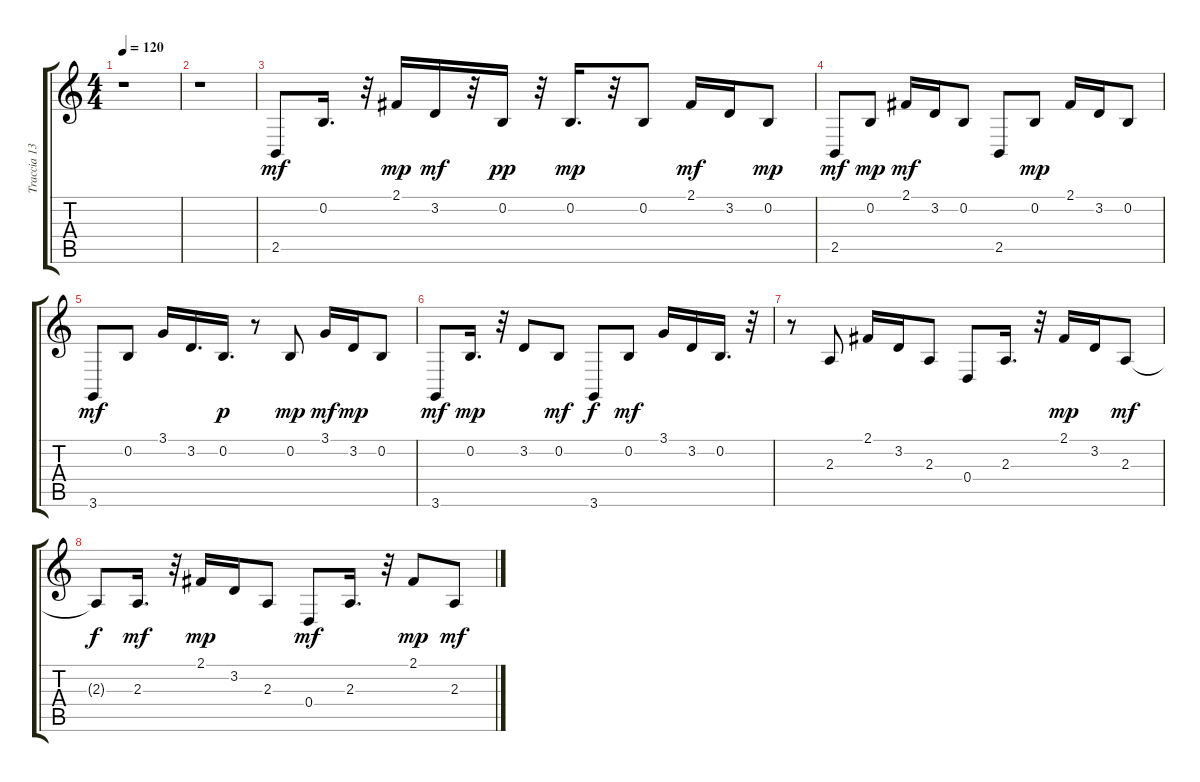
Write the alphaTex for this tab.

\track ("Traccia 13" "Traccia 13") {instrument lead5charang}
\staff {score tabs}
\tuning (E4 B3 G3 D3 A2 E2) {hide}
\ts (4 4)
\tempo 120
\clef g2
\ks c
r.1{dy mf} |
r.1 |
2.5.8 0.2.16{d} r.32 2.1.16{dy mp} 3.2.16{dy mf} r.32 0.2.16{dy pp} r.32 0.2.16{d dy mp} r.32 0.2.8 2.1.16{dy mf} 3.2.16 0.2.8{dy mp} |
2.5.8{dy mf} 0.2.8{dy mp} 2.1.16{dy mf} 3.2.16 0.2.8 2.5.8 0.2.8{dy mp} 2.1.16 3.2.16 0.2.8 |
3.6.8{dy mf} 0.2.8 3.1.16 3.2.16{d} 0.2.16{d dy p} r.8 0.2.8{dy mp} 3.1.16{dy mf} 3.2.16{dy mp} 0.2.8 |
3.6.8{dy mf} 0.2.16{d dy mp} r.32 3.2.8 0.2.8{dy mf} 3.6.8{dy f} 0.2.8{dy mf} 3.1.16 3.2.16 0.2.16{d} r.32 |
r.8 2.3.8 2.1.16 3.2.16 2.3.8 0.4.8 2.3.16{d} r.32 2.1.16{dy mp} 3.2.16 2.3.8{dy mf} |
2.3{t}.8{dy f} 2.3.16{d dy mf} r.32 2.1.16{dy mp} 3.2.16 2.3.8 0.4.8{dy mf} 2.3.16{d} r.32 2.1.8{dy mp} 2.3.8{dy mf}
